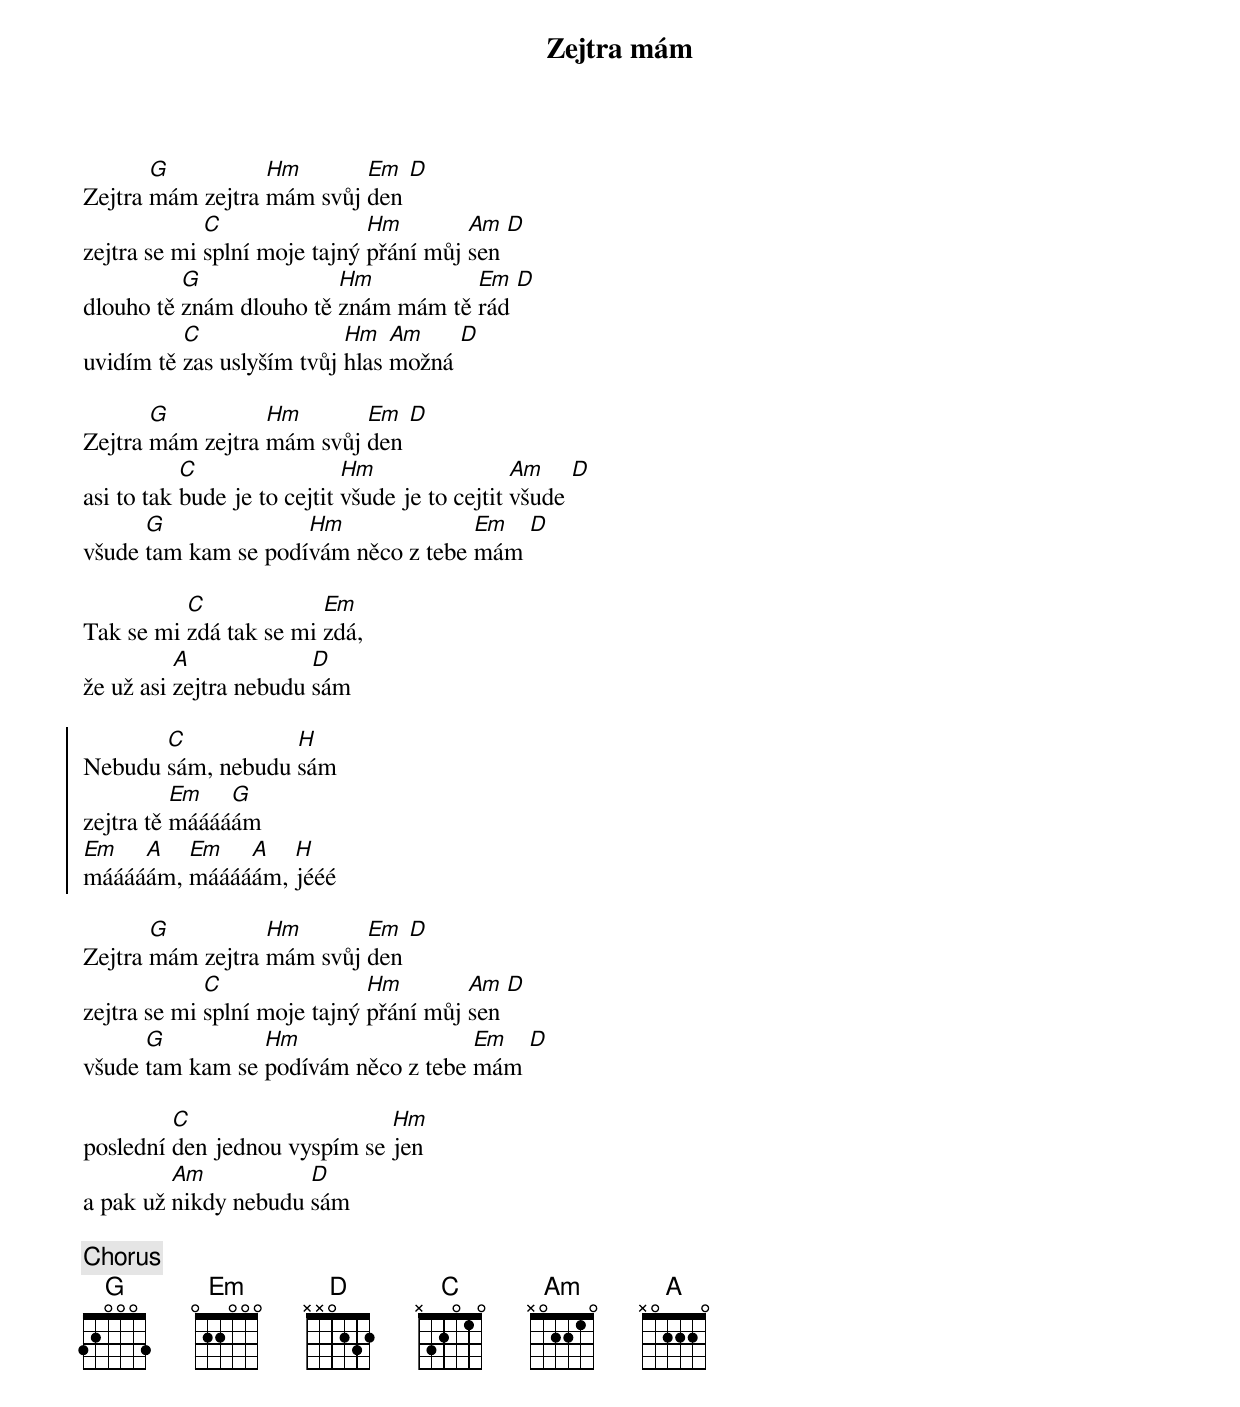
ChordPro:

{title: Zejtra mám}
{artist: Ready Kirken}
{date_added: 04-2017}
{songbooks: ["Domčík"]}
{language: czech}

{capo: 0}
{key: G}
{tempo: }
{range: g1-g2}
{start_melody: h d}
{start_of_verse}
Zejtra [G]mám zejtra [Hm]mám svůj [Em]den [D]
zejtra se mi [C]splní moje tajný [Hm]přání můj [Am]sen [D]
dlouho tě [G]znám dlouho tě [Hm]znám mám tě [Em]rád [D]
uvidím tě [C]zas uslyším tvůj [Hm]hlas [Am]možná [D]
{end_of_verse}

{start_of_verse}
Zejtra [G]mám zejtra [Hm]mám svůj [Em]den [D]
asi to tak [C]bude je to cejtit [Hm]všude je to cejtit [Am]všude [D]
všude [G]tam kam se podí[Hm]vám něco z tebe [Em]mám [D]
{end_of_verse}

{start_of_bridge}
Tak se mi [C]zdá tak se mi [Em]zdá,
že už asi [A]zejtra nebudu [D]sám
{end_of_bridge}

{start_of_chorus}
Nebudu [C]sám, nebudu [H]sám
zejtra tě [Em]máááá[G]ám
[Em]máááá[A]ám, [Em]máááá[A]ám, [H]jééé
{end_of_chorus}

{start_of_verse}
Zejtra [G]mám zejtra [Hm]mám svůj [Em]den [D]
zejtra se mi [C]splní moje tajný [Hm]přání můj [Am]sen [D]
všude [G]tam kam se [Hm]podívám něco z tebe [Em]mám [D]
{end_of_verse}

{start_of_bridge}
poslední [C]den jednou vyspím se [Hm]jen
a pak už [Am]nikdy nebudu [D]sám
{end_of_bridge}

{chorus}
